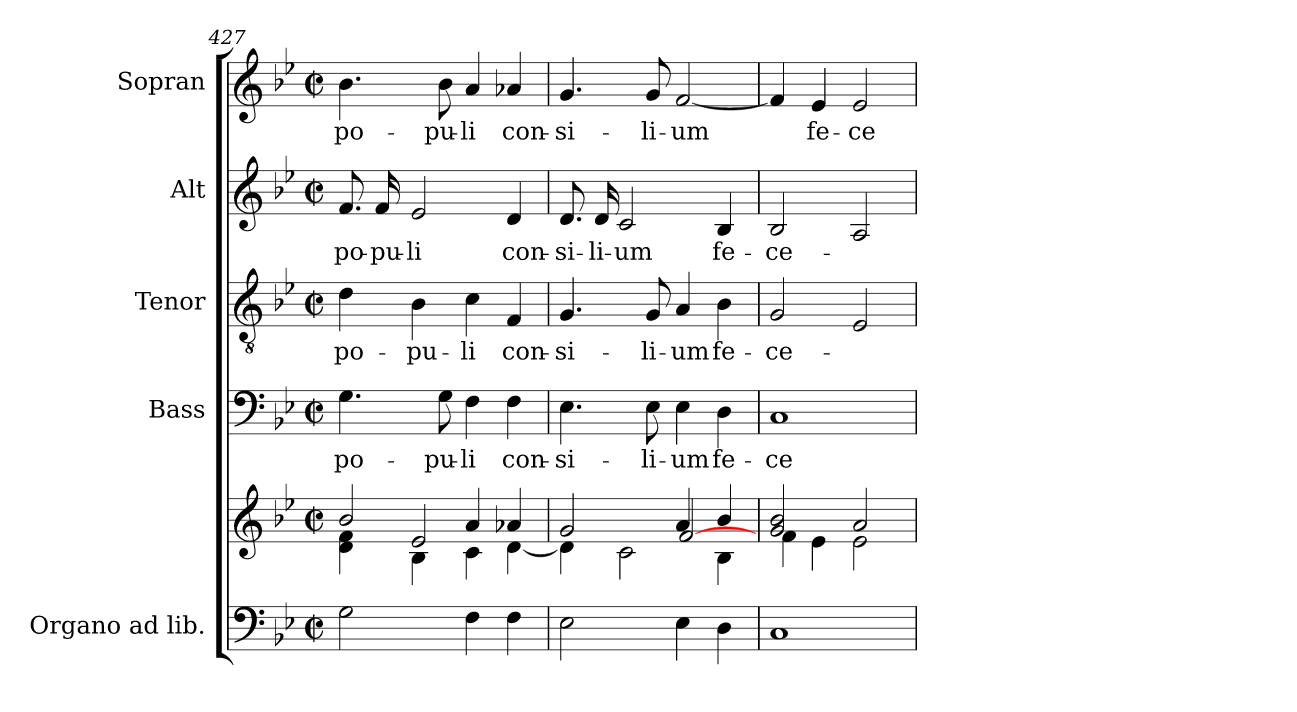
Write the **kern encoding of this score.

**kern	**kern	**kern	**text	**kern	**text	**kern	**text	**kern	**text
*part5	*part5	*part4	*part4	*part3	*part3	*part2	*part2	*part1	*part1
*staff6	*staff5	*staff4	*staff4	*staff3	*staff3	*staff2	*staff2	*staff1	*staff1
*I"Organo ad lib.	*	*I"Bass	*	*I"Tenor	*	*I"Alt	*	*I"Sopran	*
*	*	*I'B.	*	*I'T.	*	*I'A.	*	*I'S.	*
*clefF4	*clefG2	*clefF4	*	*clefGv2	*	*clefG2	*	*clefG2	*
*k[b-e-]	*k[b-e-]	*k[b-e-]	*	*k[b-e-]	*	*k[b-e-]	*	*k[b-e-]	*
*B-:	*B-:	*B-:	*	*B-:	*	*B-:	*	*B-:	*
*M2/2	*M2/2	*M2/2	*	*M2/2	*	*M2/2	*	*M2/2	*
*met(c|)	*met(c|)	*met(c|)	*	*met(c|)	*	*met(c|)	*	*met(c|)	*
=427	=427	=427	=427	=427	=427	=427	=427	=427	=427
*	*^	*	*	*	*	*	*	*	*
*	*	*^	*	*	*	*	*	*	*	*
!	!	!	!	!	!LO:LY:b	!	!LO:LY:b	!	!LO:LY:b	!	!LO:LY:b
2G\	2b-/	4d\ 4f\	4ryy	4.G\	po-	4d\	po-	8.f/	po-	4.b-\	po-
!	!	!	!	!	!	!	!	!	!LO:LY:b	!	!
.	.	.	.	.	.	.	.	16f/	-pu-	.	.
!	!	!	!	!	!	!	!LO:LY:b	!	!LO:LY:b	!	!
.	.	4B-\	2e-/	.	.	4B-\	-pu-	2e-/	-li	.	.
!	!	!	!	!	!LO:LY:b	!	!	!	!	!	!LO:LY:b
.	.	.	.	8G\	-pu-	.	.	.	.	8b-\	-pu-
!	!	!	!	!	!LO:LY:b	!	!LO:LY:b	!	!	!	!LO:LY:b
4F\	4a/	4c\	.	4F\	-li	4c\	-li	.	.	4a/	-li
!	!	!	!	!	!LO:LY:b	!	!LO:LY:b	!	!LO:LY:b	!	!LO:LY:b
4F\	4a-X/	[<4d\	4ryy	4F\	con-	4F/	con-	4d/	con-	4a-X/	con-
=428	=428	=428	=428	=428	=428	=428	=428	=428	=428	=428	=428
!	!	!	!	!	!LO:LY:b	!	!LO:LY:b	!	!LO:LY:b	!	!LO:LY:b
2E-\	2g/	4d\]	2ryy	4.E-\	-si-	4.G/	-si-	8.d/	-si-	4.g/	-si-
!	!	!	!	!	!	!	!	!	!LO:LY:b	!	!
.	.	.	.	.	.	.	.	16d/	-li-	.	.
!	!	!	!	!	!	!	!	!	!LO:LY:b	!	!
.	.	2c\	.	.	.	.	.	2c/	-um	.	.
!	!	!	!	!	!LO:LY:b	!	!LO:LY:b	!	!	!	!LO:LY:b
.	.	.	.	8E-\	-li-	8G/	-li-	.	.	8g/	-li-
!	!	!	!	!	!LO:LY:b	!	!LO:LY:b	!	!	!	!LO:LY:b
4E-\	4a/	.	[2f/	4E-\	-um	4A/	-um	.	.	[2f/	-um
!	!	!	!	!	!LO:LY:b	!	!LO:LY:b	!	!LO:LY:b	!	!
4D\	4b-/	4B-\	.	4D\	fe-	4B-\	fe-	4B-/	fe-	.	.
*	*	*v	*v	*	*	*	*	*	*	*	*
=429	=429	=429	=429	=429	=429	=429	=429	=429	=429	=429
!	!	!	!	!LO:LY:b	!	!LO:LY:b	!	!LO:LY:b	!	!
1C	2g/ 2b-/	4f\	1C	-ce-	2G/	-ce-	2B-/	-ce-	4f/]	.
!	!	!	!	!	!	!	!	!	!	!LO:LY:b
.	.	4e-\	.	.	.	.	.	.	4e-/	fe-
!	!	!	!	!	!	!	!	!	!	!LO:LY:b
.	2a/	2e-\	.	.	2E-/	.	2A/	.	2e-/	-ce-
*	*v	*v	*	*	*	*	*	*	*	*
=	=	=	=	=	=	=	=	=	=
*-	*-	*-	*-	*-	*-	*-	*-	*-	*-
